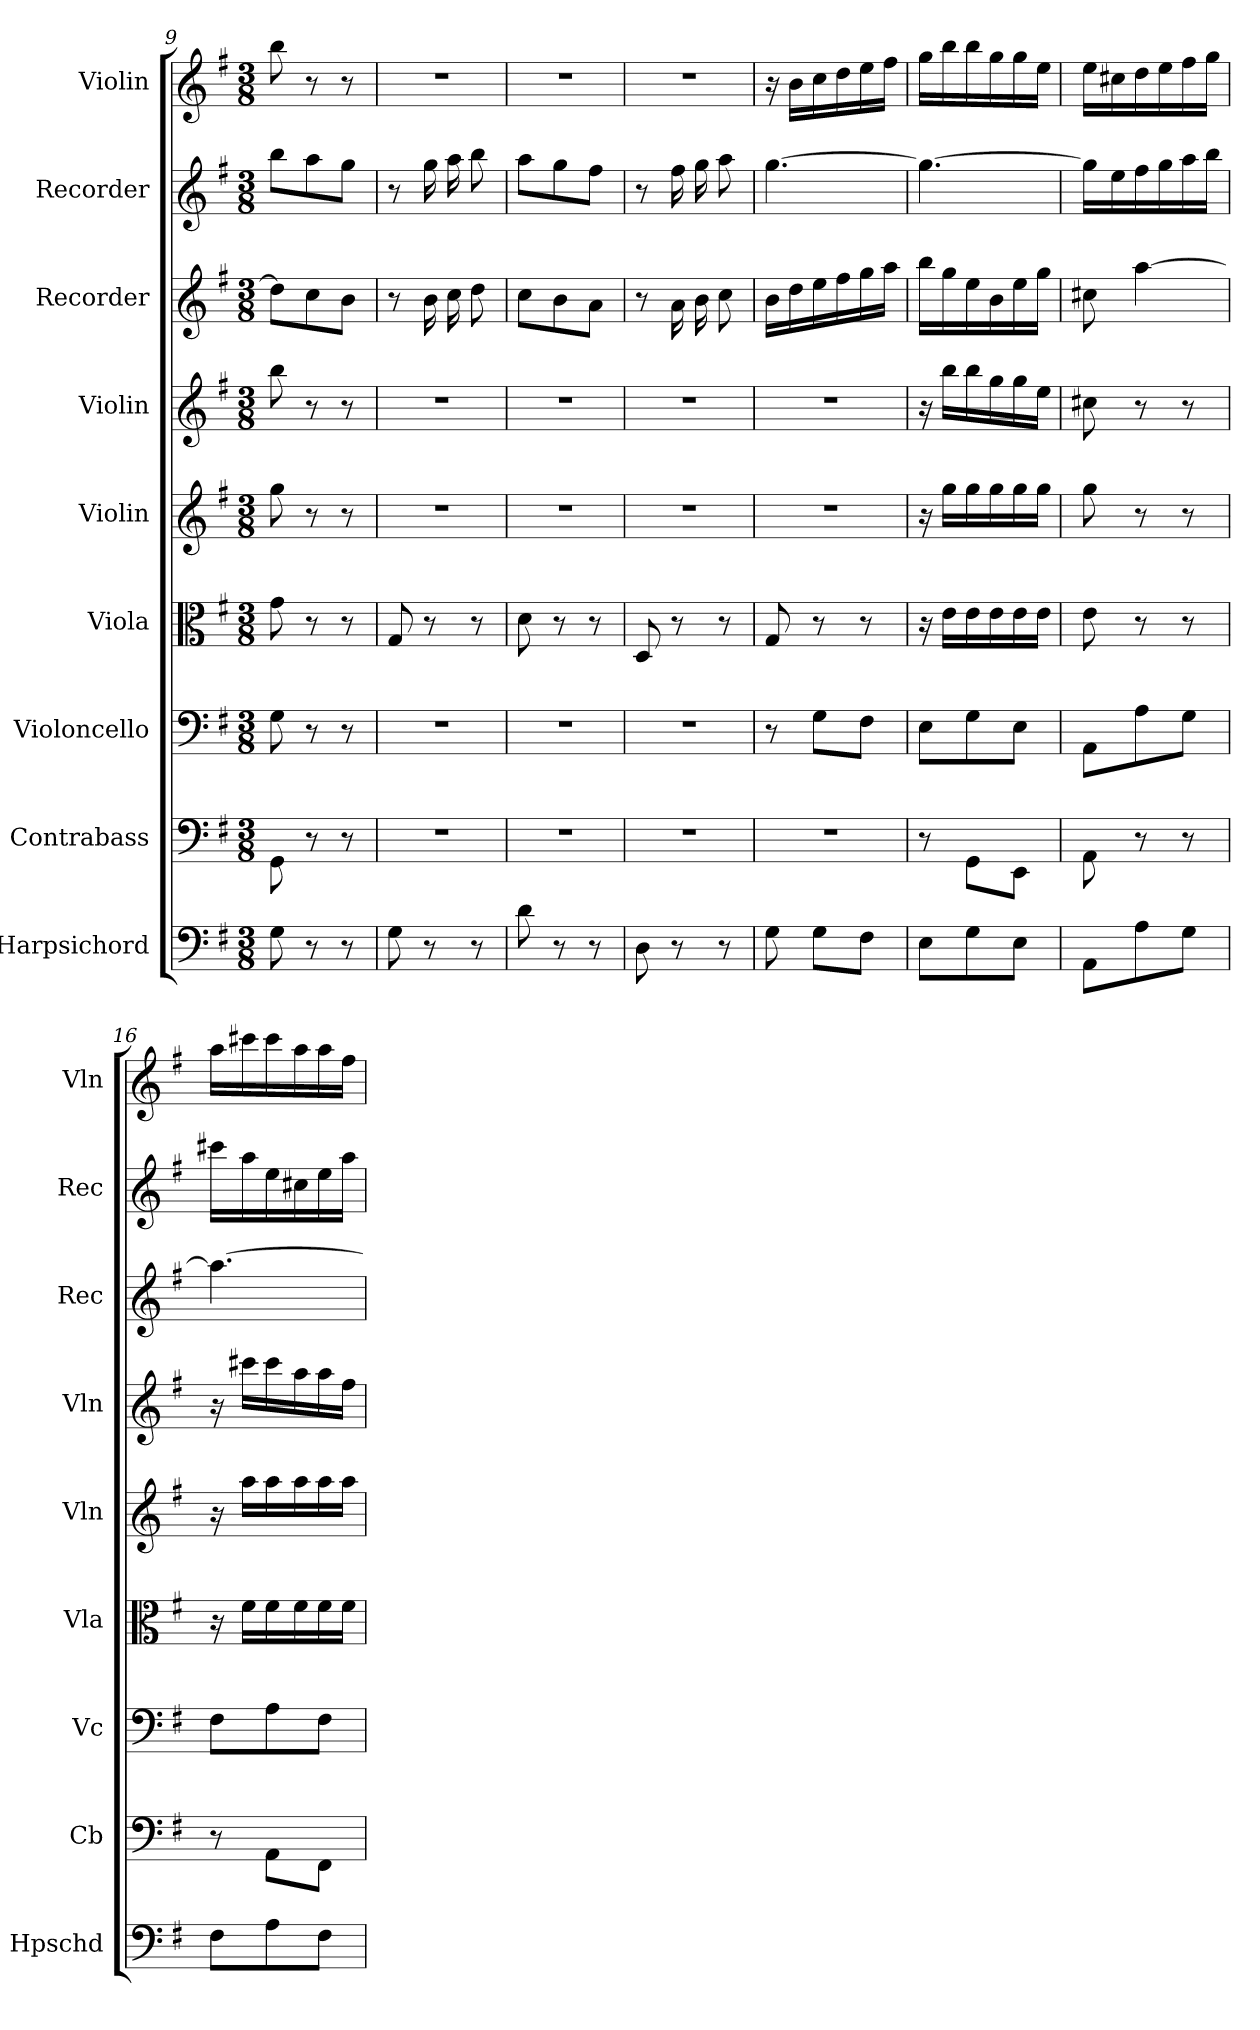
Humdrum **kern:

**kern	**kern	**kern	**kern	**kern	**kern	**kern	**kern	**kern
*part9	*part8	*part7	*part6	*part5	*part4	*part3	*part2	*part1
*staff9	*staff8	*staff7	*staff6	*staff5	*staff4	*staff3	*staff2	*staff1
*I"Harpsichord	*I"Contrabass	*I"Violoncello	*I"Viola	*I"Violin	*I"Violin	*I"Recorder	*I"Recorder	*I"Violin
*I'Hpschd	*I'Cb	*I'Vc	*I'Vla	*I'Vln	*I'Vln	*I'Rec	*I'Rec	*I'Vln
*clefF4	*clefF4	*clefF4	*clefC3	*clefG2	*clefG2	*clefG2	*clefG2	*clefG2
*	*ITrd7c12	*	*	*	*	*	*	*
*k[f#]	*k[f#]	*k[f#]	*k[f#]	*k[f#]	*k[f#]	*k[f#]	*k[f#]	*k[f#]
*G:	*G:	*G:	*G:	*G:	*G:	*G:	*G:	*G:
*M3/8	*M3/8	*M3/8	*M3/8	*M3/8	*M3/8	*M3/8	*M3/8	*M3/8
=9	=9	=9	=9	=9	=9	=9	=9	=9
8G\	8GGG\	8G\	8g\	8gg\	8bb\	8dd\L]	8bb\L	8bb\
8r	8r	8r	8r	8r	8r	8cc\	8aa\	8r
8r	8r	8r	8r	8r	8r	8b\J	8gg\J	8r
=10	=10	=10	=10	=10	=10	=10	=10	=10
8G\	4.r	4.r	8G/	4.r	4.r	8r	8r	4.r
8r	.	.	8r	.	.	16b\	16gg\	.
.	.	.	.	.	.	16cc\	16aa\	.
8r	.	.	8r	.	.	8dd\	8bb\	.
=11	=11	=11	=11	=11	=11	=11	=11	=11
8d\	4.r	4.r	8d\	4.r	4.r	8cc\L	8aa\L	4.r
8r	.	.	8r	.	.	8b\	8gg\	.
8r	.	.	8r	.	.	8a\J	8ff#\J	.
=12	=12	=12	=12	=12	=12	=12	=12	=12
8D\	4.r	4.r	8D/	4.r	4.r	8r	8r	4.r
8r	.	.	8r	.	.	16a\	16ff#\	.
.	.	.	.	.	.	16b\	16gg\	.
8r	.	.	8r	.	.	8cc\	8aa\	.
=13	=13	=13	=13	=13	=13	=13	=13	=13
8G\	4.r	8r	8G/	4.r	4.r	16b\LL	[4.gg\	16r
.	.	.	.	.	.	16dd\	.	16b\LL
8G\L	.	8G\L	8r	.	.	16ee\	.	16cc\
.	.	.	.	.	.	16ff#\	.	16dd\
8F#\J	.	8F#\J	8r	.	.	16gg\	.	16ee\
.	.	.	.	.	.	16aa\JJ	.	16ff#\JJ
=14	=14	=14	=14	=14	=14	=14	=14	=14
8E\L	8r	8E\L	16r	16r	16r	16bb\LL	4.gg\_	16gg\LL
.	.	.	16e\LL	16gg\LL	16bb\LL	16gg\	.	16bb\
8G\	8GGG\L	8G\	16e\	16gg\	16bb\	16ee\	.	16bb\
.	.	.	16e\	16gg\	16gg\	16b\	.	16gg\
8E\J	8EEE\J	8E\J	16e\	16gg\	16gg\	16ee\	.	16gg\
.	.	.	16e\JJ	16gg\JJ	16ee\JJ	16gg\JJ	.	16ee\JJ
=15	=15	=15	=15	=15	=15	=15	=15	=15
8AA\L	8AAA\	8AA\L	8e\	8gg\	8cc#X\	8cc#X\	16gg\LL]	16ee\LL
.	.	.	.	.	.	.	16ee\	16cc#X\
8A\	8r	8A\	8r	8r	8r	[4aa\	16ff#\	16dd\
.	.	.	.	.	.	.	16gg\	16ee\
8G\J	8r	8G\J	8r	8r	8r	.	16aa\	16ff#\
.	.	.	.	.	.	.	16bb\JJ	16gg\JJ
=16	=16	=16	=16	=16	=16	=16	=16	=16
8F#\L	8r	8F#\L	16r	16r	16r	4.aa\_	16ccc#X\LL	16aa\LL
.	.	.	16f#\LL	16aa\LL	16ccc#X\LL	.	16aa\	16ccc#X\
8A\	8AAA\L	8A\	16f#\	16aa\	16ccc#\	.	16ee\	16ccc#\
.	.	.	16f#\	16aa\	16aa\	.	16cc#X\	16aa\
8F#\J	8FFF#\J	8F#\J	16f#\	16aa\	16aa\	.	16ee\	16aa\
.	.	.	16f#\JJ	16aa\JJ	16ff#\JJ	.	16aa\JJ	16ff#\JJ
=	=	=	=	=	=	=	=	=
*-	*-	*-	*-	*-	*-	*-	*-	*-
